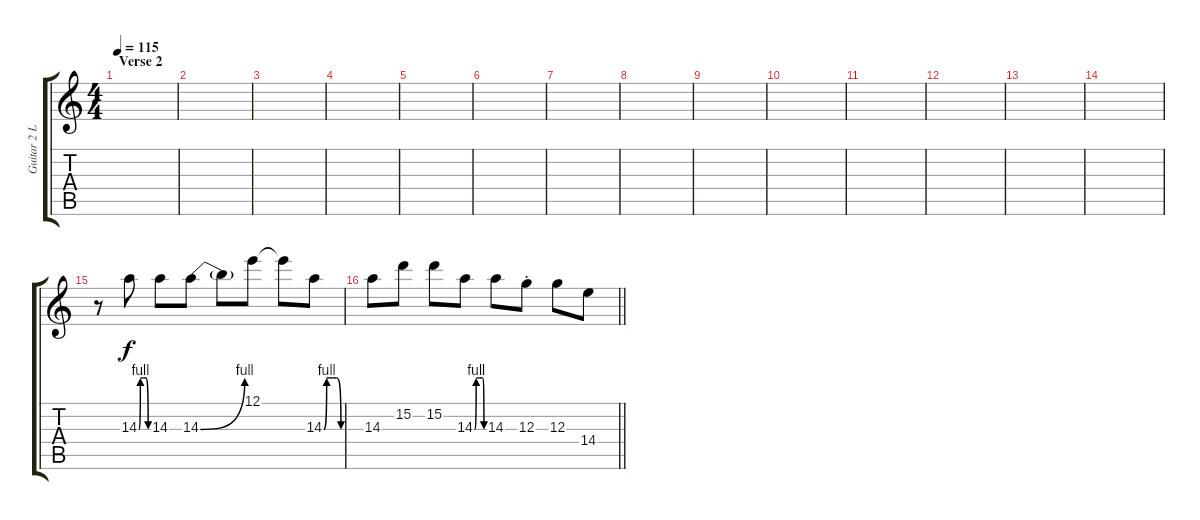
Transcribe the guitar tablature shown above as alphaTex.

\track ("Guitar 2 Left" "Guitar 2 L") {instrument overdrivenguitar}
\staff {score tabs}
\tuning (E4 B3 G3 D3 A2 E2) {hide}
\ts (4 4)
\section ("" "Verse 2")
\tempo 115
\clef g2
\ks c
|
|
|
|
|
|
|
|
|
|
|
|
|
|
r.8 14.3{be (custom 0 0 10 4 20 4 30 4 45 4 60 0)}.8 14.3.8 14.3{be (bend 0 0 60 4)}.8 14.3{t}.8 12.1.8 12.1{t}.8 14.3{be (custom 0 0 10 4 20 4 30 4 45 4 60 0)}.8 |
\barLineRight lightlight
14.3.8 15.2.8 15.2.8 14.3{be (custom 0 0 10 4 20 4 30 4 51 4 60 0)}.8 14.3.8 12.3{st}.8 12.3.8 14.4.8
